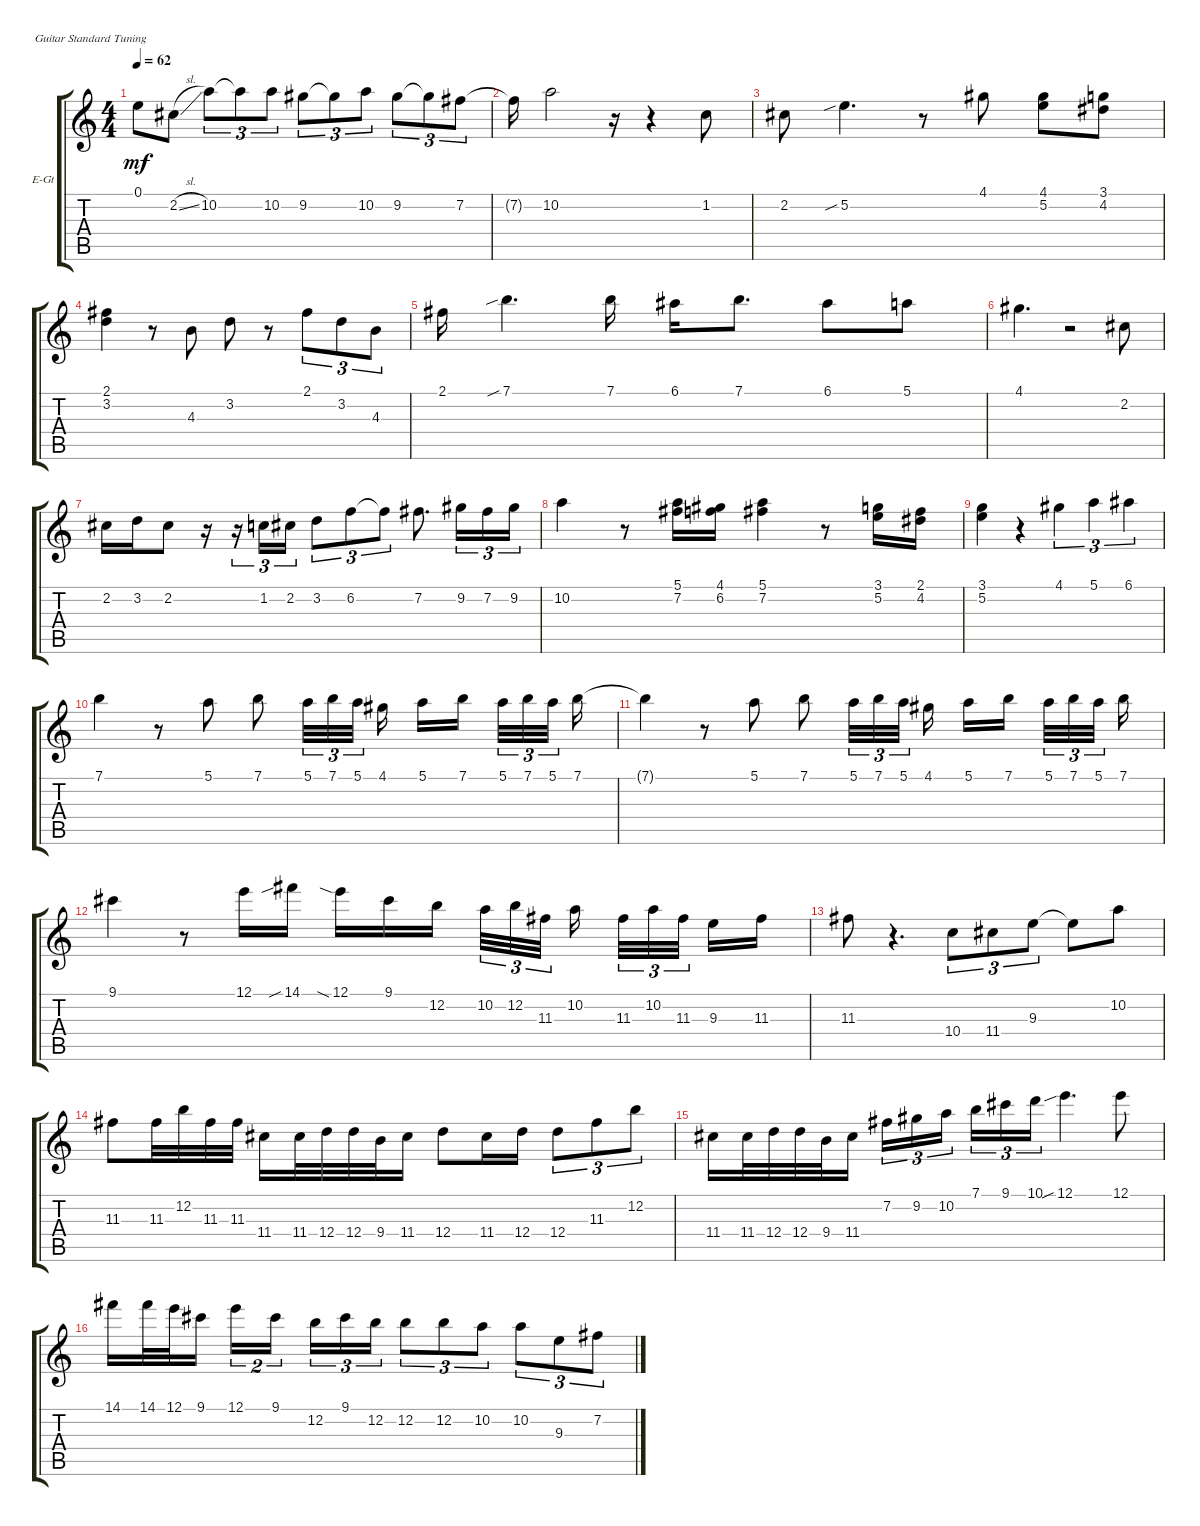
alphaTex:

\defaultSystemsLayout 4
\bracketExtendMode groupsimilarinstruments
\firstSystemTrackNameOrientation horizontal
\otherSystemsTrackNameOrientation horizontal
\track ("Electric Guitar" "E-Gt") {instrument electricguitarclean}
\staff {score tabs}
\tuning (E4 B3 G3 D3 A2 E2)
\ts (4 4)
\tempo 62
\clef g2
\ks c
0.1.8{dy mf} 2.2{sl}.8 10.2.8{tu (3 2)} 10.2{t}.8{tu (3 2)} 10.2.8{tu (3 2)} 9.2.8{tu (3 2)} 9.2{t}.8{tu (3 2)} 10.2.8{tu (3 2)} 9.2.8{tu (3 2)} 9.2{t}.8{tu (3 2)} 7.2.8{tu (3 2)} |
7.2{t}.16 10.2.2 r.16 r.4 1.2.8 |
2.2.8 5.2{sib}.4{d} r.8 4.1.8 (5.2 4.1).8 (4.2 3.1).8 |
(3.2 2.1).4 r.8 4.3.8 3.2.8 r.8 2.1.8{tu (3 2)} 3.2.8{tu (3 2)} 4.3.8{tu (3 2)} |
2.1.16 7.1{sib}.4{d} 7.1.16 6.1.16 7.1.8{d} 6.1.8 5.1.8 |
4.1.4{d} r.2 2.2.8 |
2.2.16 3.2.16 2.2.8 r.16 r.16{tu (3 2)} 1.2.16{tu (3 2)} 2.2.16{tu (3 2)} 3.2.8{tu (3 2)} 6.2.8{tu (3 2)} 6.2{t}.8{tu (3 2)} 7.2.8{d} 9.2.16{tu (3 2)} 7.2.16{tu (3 2)} 9.2.16{tu (3 2)} |
10.2.4 r.8 (7.2 5.1).16 (6.2 4.1).16 (7.2 5.1).4 r.8 (5.2 3.1).16 (4.2 2.1).16 |
(5.2 3.1).4 r.4 4.1.4{tu (3 2)} 5.1.4{tu (3 2)} 6.1.4{tu (3 2)} |
7.1.4 r.8 5.1.8 7.1.8 5.1.32{tu (3 2)} 7.1.32{tu (3 2)} 5.1.32{tu (3 2)} 4.1.16 5.1.16 7.1.16 5.1.32{tu (3 2)} 7.1.32{tu (3 2)} 5.1.32{tu (3 2)} 7.1.16 |
7.1{t}.4 r.8 5.1.8 7.1.8 5.1.32{tu (3 2)} 7.1.32{tu (3 2)} 5.1.32{tu (3 2)} 4.1.16 5.1.16 7.1.16 5.1.32{tu (3 2)} 7.1.32{tu (3 2)} 5.1.32{tu (3 2)} 7.1.16 |
9.1.4 r.8 12.1.16 14.1{sib}.16 12.1{sia}.16 9.1.16 12.2.16 10.2.32{tu (3 2)} 12.2.32{tu (3 2)} 11.3.32{tu (3 2)} 10.2.16 11.3.32{tu (3 2)} 10.2.32{tu (3 2)} 11.3.32{tu (3 2)} 9.3.16 11.3.16 |
11.3.8 r.4{d} 10.4.8{tu (3 2)} 11.4.8{tu (3 2)} 9.3.8{tu (3 2)} 9.3{t}.8 10.2.8 |
11.3.8 11.3.32 12.2.32 11.3.32 11.3.32 11.4.16 11.4.32 12.4.32 12.4.32 9.4.32 11.4.16 12.4.8 11.4.16 12.4.16 12.4.8{tu (3 2)} 11.3.8{tu (3 2)} 12.2.8{tu (3 2)} |
11.4.16 11.4.32 12.4.32 12.4.32 9.4.32 11.4.16 7.2.16{tu (3 2)} 9.2.16{tu (3 2)} 10.2.16{tu (3 2)} 7.1.16{tu (3 2)} 9.1.16{tu (3 2)} 10.1.16{tu (3 2)} 12.1{sib}.4{d} 12.1.8 |
14.1.16 14.1.32 12.1.32 9.1.16 12.1.16{tu (2 3)} 9.1.16{tu (2 3)} 12.2.16{tu (3 2)} 9.1.16{tu (3 2)} 12.2.16{tu (3 2)} 12.2.8{tu (3 2)} 12.2.8{tu (3 2)} 10.2.8{tu (3 2)} 10.2.8{tu (3 2)} 9.3.8{tu (3 2)} 7.2.8{tu (3 2)}
